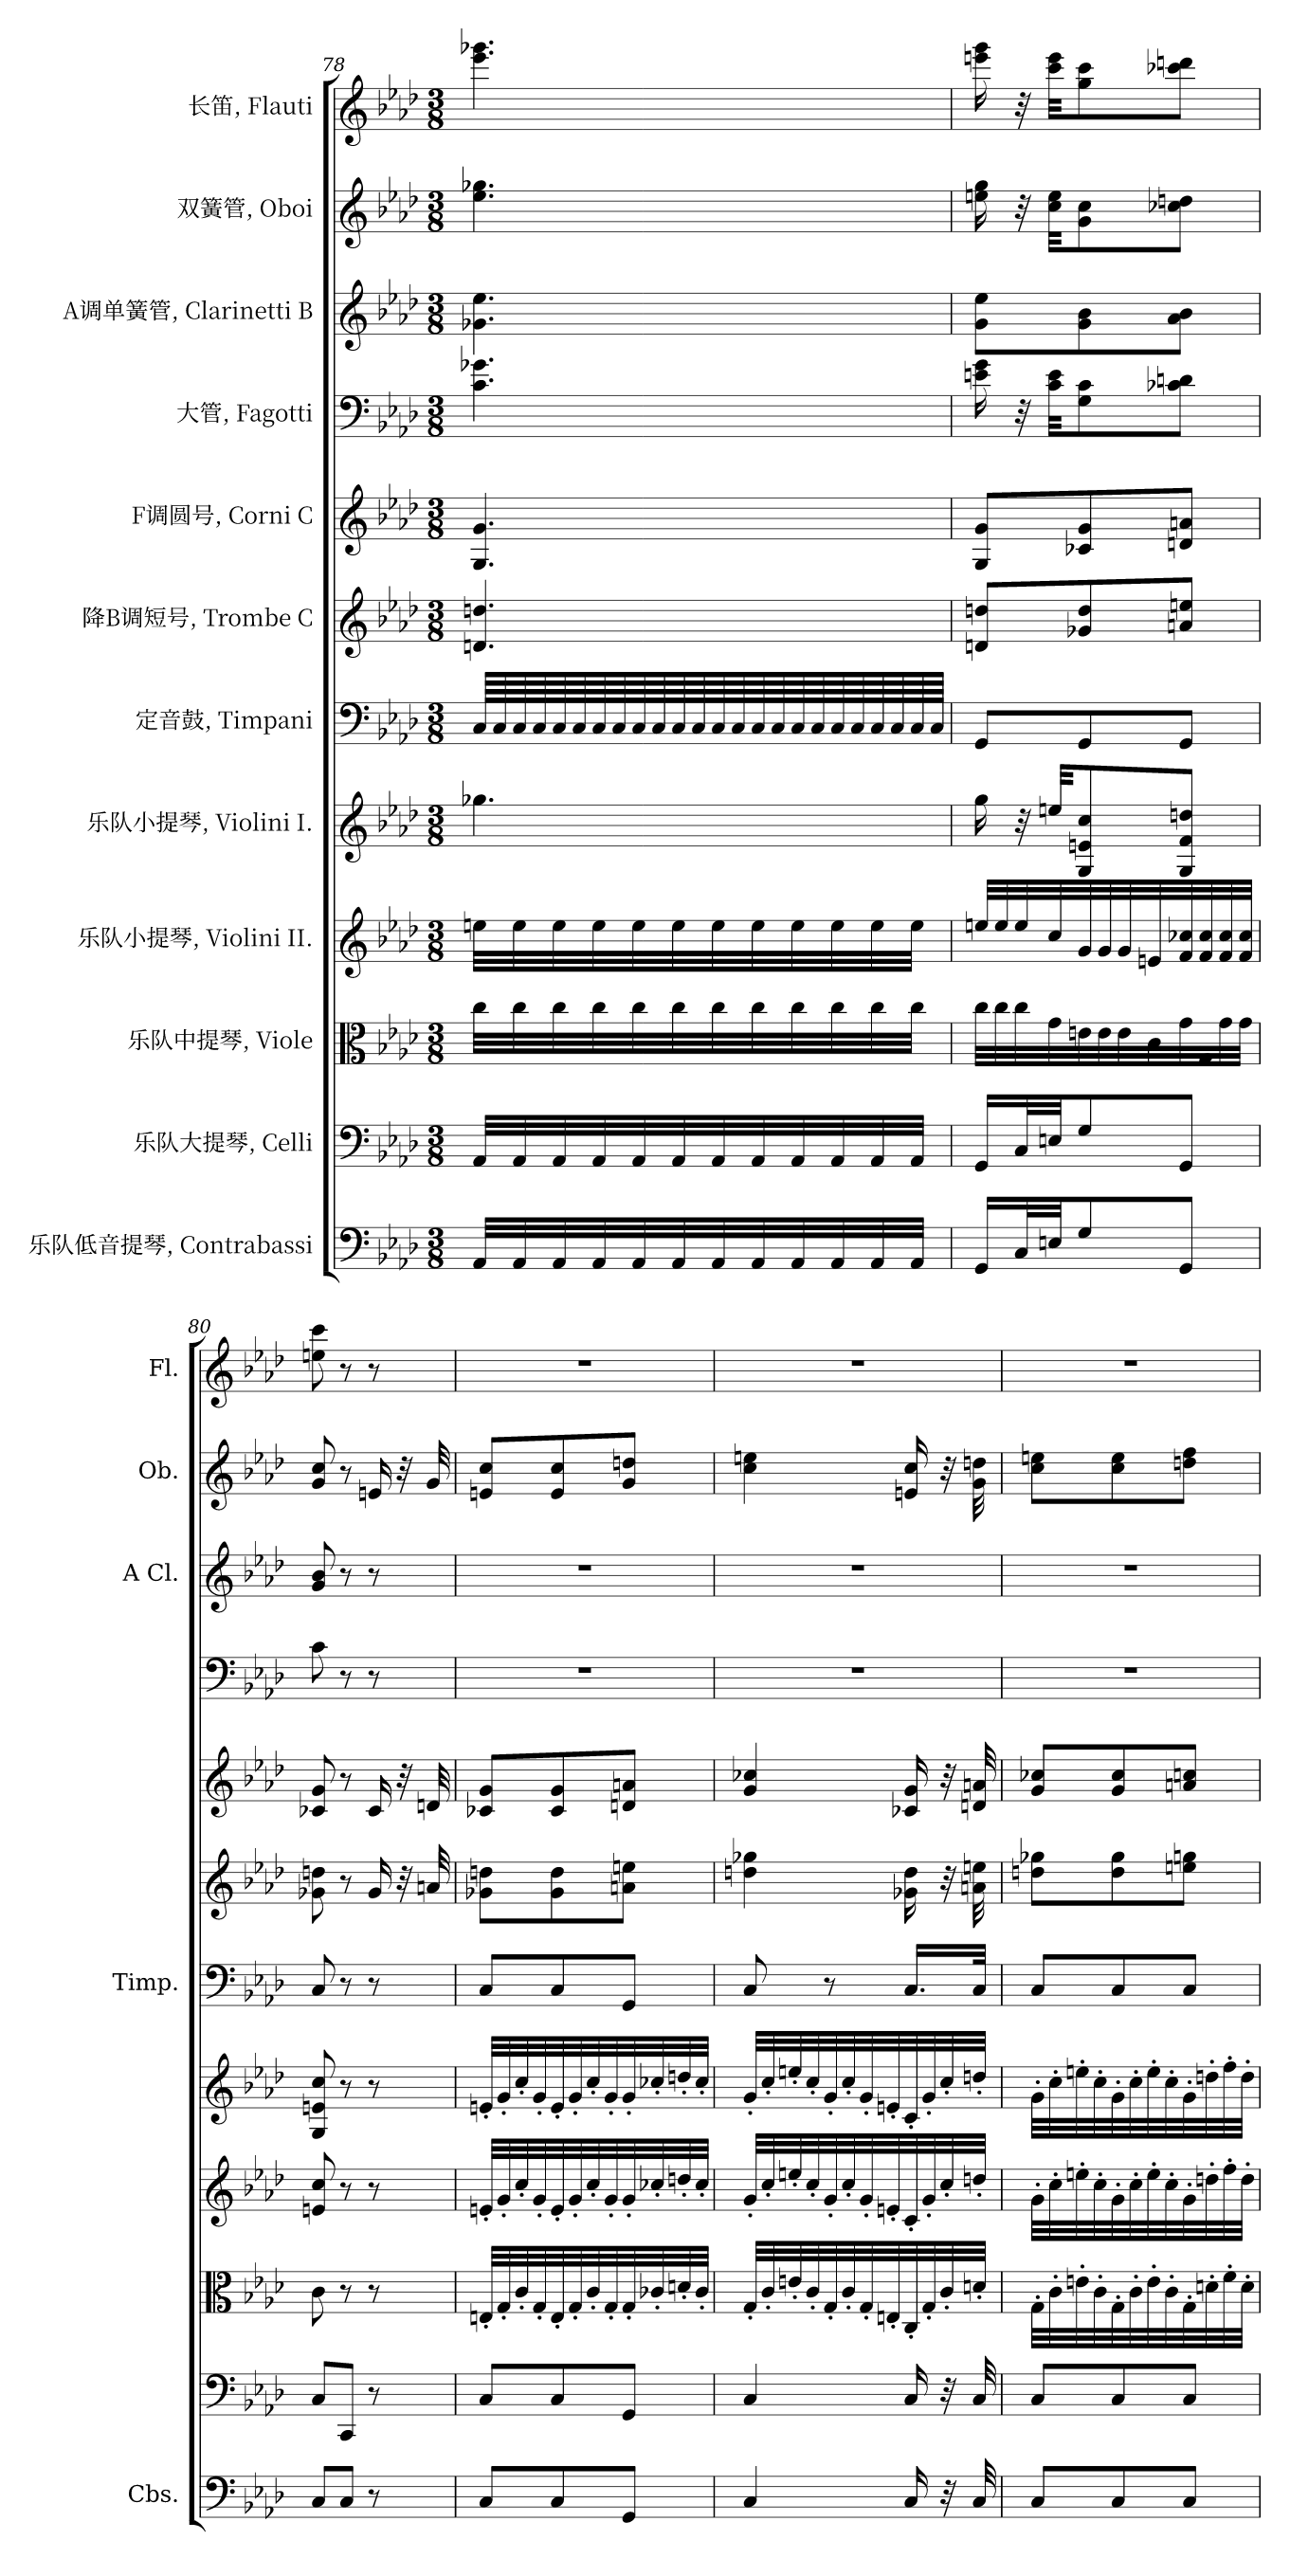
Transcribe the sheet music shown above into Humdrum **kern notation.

**kern	**kern	**kern	**kern	**kern	**kern	**kern	**kern	**kern	**kern	**kern	**kern
*part12	*part11	*part10	*part9	*part8	*part7	*part6	*part5	*part4	*part3	*part2	*part1
*staff12	*staff11	*staff10	*staff9	*staff8	*staff7	*staff6	*staff5	*staff4	*staff3	*staff2	*staff1
*I"乐队低音提琴, Contrabassi	*I"乐队大提琴, Celli	*I"乐队中提琴, Viole	*I"乐队小提琴, Violini II.	*I"乐队小提琴, Violini I.	*I"定音鼓, Timpani	*I"降B调短号, Trombe C	*I"F调圆号, Corni C	*I"大管, Fagotti	*I"A调单簧管, Clarinetti B	*I"双簧管, Oboi	*I"长笛, Flauti
*I'Cbs.	*	*	*	*	*I'Timp.	*	*	*	*I'A Cl.	*I'Ob.	*I'Fl.
!!LO:PB:g=z
*clefF4	*clefF4	*clefC3	*clefG2	*clefG2	*clefF4	*clefG2	*clefG2	*clefF4	*clefG2	*clefG2	*clefG2
*ITrd7c12	*	*	*	*	*	*ITrd1c2	*ITrd4c7	*	*ITrd2c3	*	*
*k[b-e-a-d-]	*k[b-e-a-d-]	*k[b-e-a-d-]	*k[b-e-a-d-]	*k[b-e-a-d-]	*k[b-e-a-d-]	*k[b-e-a-d-g-c-]	*k[b-e-a-d-g-]	*k[b-e-a-d-]	*k[b-]	*k[b-e-a-d-]	*k[b-e-a-d-]
*M3/8	*M3/8	*M3/8	*M3/8	*M3/8	*M3/8	*M3/8	*M3/8	*M3/8	*M3/8	*M3/8	*M3/8
=78	=78	=78	=78	=78	=78	=78	=78	=78	=78	=78	=78
32AAA-/LLL	32AA-/LLL	32cc\LLL	32een\LLL	4.gg-X\	64C/LLLL	4.cn/ 4.ccn/	4.C/ 4.c/	4.c\ 4.g-X\	4.e-X\ 4.cc\	4.ee-\ 4.gg-X\	4.eee-\ 4.ggg-X\
.	.	.	.	.	64C/	.	.	.	.	.	.
32AAA-/	32AA-/	32cc\	32ee\	.	64C/	.	.	.	.	.	.
.	.	.	.	.	64C/	.	.	.	.	.	.
32AAA-/	32AA-/	32cc\	32ee\	.	64C/	.	.	.	.	.	.
.	.	.	.	.	64C/	.	.	.	.	.	.
32AAA-/	32AA-/	32cc\	32ee\	.	64C/	.	.	.	.	.	.
.	.	.	.	.	64C/	.	.	.	.	.	.
32AAA-/	32AA-/	32cc\	32ee\	.	64C/	.	.	.	.	.	.
.	.	.	.	.	64C/	.	.	.	.	.	.
32AAA-/	32AA-/	32cc\	32ee\	.	64C/	.	.	.	.	.	.
.	.	.	.	.	64C/	.	.	.	.	.	.
32AAA-/	32AA-/	32cc\	32ee\	.	64C/	.	.	.	.	.	.
.	.	.	.	.	64C/	.	.	.	.	.	.
32AAA-/	32AA-/	32cc\	32ee\	.	64C/	.	.	.	.	.	.
.	.	.	.	.	64C/	.	.	.	.	.	.
32AAA-/	32AA-/	32cc\	32ee\	.	64C/	.	.	.	.	.	.
.	.	.	.	.	64C/	.	.	.	.	.	.
32AAA-/	32AA-/	32cc\	32ee\	.	64C/	.	.	.	.	.	.
.	.	.	.	.	64C/	.	.	.	.	.	.
32AAA-/	32AA-/	32cc\	32ee\	.	64C/	.	.	.	.	.	.
.	.	.	.	.	64C/	.	.	.	.	.	.
32AAA-/JJJ	32AA-/JJJ	32cc\JJJ	32ee\JJJ	.	64C/	.	.	.	.	.	.
.	.	.	.	.	64C/JJJJ	.	.	.	.	.	.
=79	=79	=79	=79	=79	=79	=79	=79	=79	=79	=79	=79
16GGG/LL	16GG/LL	32cc\LLL	32een/LLL	16gg\	8GG/L	8cn/ 8ccn/L	8C/ 8c/L	16en\ 16g\	8e\ 8cc\L	16een\ 16gg\	16eeen\ 16ggg\
.	.	32cc\	32ee/	.	.	.	.	.	.	.	.
32CC/L	32C/L	32cc\	32ee/	32r	.	.	.	32r	.	32r	32r
32EEn/JJ	32En/JJ	32g\	32cc/	32een/KKL	.	.	.	32c\ 32e\KKL	.	32cc\ 32ee\KKL	32ccc\ 32eee\KKL
8GG/	8G/	32en\	32g/	8G/ 8en/ 8cc/	8GG/	8f-X/ 8cc/	8F-X/ 8c/	8G\ 8c\	8e\ 8g\	8g\ 8cc\	8gg\ 8ccc\
.	.	32e\	32g/	.	.	.	.	.	.	.	.
.	.	32e\	32g/	.	.	.	.	.	.	.	.
.	.	32c\	32en/	.	.	.	.	.	.	.	.
8GGG/J	8GG/J	32g\	32f/ 32cc-X/	8G/ 8f/ 8ddn/J	8GG/J	8gn/ 8ddn/J	8Gn/ 8dn/J	8c-X\ 8dn\J	8f\ 8g\J	8cc-X\ 8ddn\J	8ccc-X\ 8dddn\J
.	.	32G\	32f/ 32cc-/	.	.	.	.	.	.	.	.
.	.	32g\	32f/ 32cc-/	.	.	.	.	.	.	.	.
.	.	32g\JJJ	32f/ 32cc-/JJJ	.	.	.	.	.	.	.	.
!!LO:PB:g=z
=80	=80	=80	=80	=80	=80	=80	=80	=80	=80	=80	=80
8CC/L	8C/L	8c\	8en/ 8cc/	8G/ 8en/ 8cc/	8C/	8f-X\ 8ccn\	8F-X/ 8c/	8c\	8e/ 8g/	8g/ 8cc/	8een\ 8ccc\
8CC/J	8CC/J	8r	8r	8r	8r	8r	8r	8r	8r	8r	8r
8r	8r	8r	8r	8r	8r	16f-/	16F-/	8r	8r	16en/	8r
.	.	.	.	.	.	32r	32r	.	.	32r	.
.	.	.	.	.	.	32gn/	32Gn/	.	.	32g/	.
=81	=81	=81	=81	=81	=81	=81	=81	=81	=81	=81	=81
8CC/L	8C/L	32En'/LLL	32en'/LLL	32en'/LLL	8C/L	8f-X\ 8ccn\L	8F-X/ 8c/L	4.r	4.r	8en/ 8cc/L	4.r
.	.	32G'/	32g'/	32g'/	.	.	.	.	.	.	.
.	.	32c'/	32cc'/	32cc'/	.	.	.	.	.	.	.
.	.	32G'/	32g'/	32g'/	.	.	.	.	.	.	.
8CC/	8C/	32E'/	32e'/	32e'/	8C/	8f-\ 8cc\	8F-/ 8c/	.	.	8e/ 8cc/	.
.	.	32G'/	32g'/	32g'/	.	.	.	.	.	.	.
.	.	32c'/	32cc'/	32cc'/	.	.	.	.	.	.	.
.	.	32G'/	32g'/	32g'/	.	.	.	.	.	.	.
8GGG/J	8GG/J	32G'/	32g'/	32g'/	8GG/J	8gn\ 8ddn\J	8Gn/ 8dn/J	.	.	8g/ 8ddn/J	.
.	.	32c-X'/	32cc-X'/	32cc-X'/	.	.	.	.	.	.	.
.	.	32dn'/	32ddn'/	32ddn'/	.	.	.	.	.	.	.
.	.	32c-'/JJJ	32cc-'/JJJ	32cc-'/JJJ	.	.	.	.	.	.	.
=82	=82	=82	=82	=82	=82	=82	=82	=82	=82	=82	=82
4CC/	4C/	32G'/LLL	32g'/LLL	32g'/LLL	8C/	4ccn\ 4ff-X\	4c/ 4f-X/	4.r	4.r	4cc\ 4een\	4.r
.	.	32c'/	32cc'/	32cc'/	.	.	.	.	.	.	.
.	.	32en'/	32een'/	32een'/	.	.	.	.	.	.	.
.	.	32c'/	32cc'/	32cc'/	.	.	.	.	.	.	.
.	.	32G'/	32g'/	32g'/	8r	.	.	.	.	.	.
.	.	32c'/	32cc'/	32cc'/	.	.	.	.	.	.	.
.	.	32G'/	32g'/	32g'/	.	.	.	.	.	.	.
.	.	32En'/	32en'/	32en'/	.	.	.	.	.	.	.
16CC/	16C/	32C'/	32c'/	32c'/	16.C/LL	16f-X\ 16cc\	16F-X/ 16c/	.	.	16en/ 16cc/	.
.	.	32G'/	32g'/	32g'/	.	.	.	.	.	.	.
32r	32r	32c'/	32cc'/	32cc'/	.	32r	32r	.	.	32r	.
32CC/	32C/	32dn'/JJJ	32ddn'/JJJ	32ddn'/JJJ	32C/JJk	32gn\ 32ddn\	32Gn/ 32dn/	.	.	32g\ 32ddn\	.
!!LO:PB:g=z
=83	=83	=83	=83	=83	=83	=83	=83	=83	=83	=83	=83
8CC/L	8C/L	32G'\LLL	32g'\LLL	32g'\LLL	8C/L	8ccn\ 8ff-X\L	8c/ 8f-X/L	4.r	4.r	8cc\ 8een\L	4.r
.	.	32c'\	32cc'\	32cc'\	.	.	.	.	.	.	.
.	.	32en'\	32een'\	32een'\	.	.	.	.	.	.	.
.	.	32c'\	32cc'\	32cc'\	.	.	.	.	.	.	.
8CC/	8C/	32G'\	32g'\	32g'\	8C/	8cc\ 8ff-\	8c/ 8f-/	.	.	8cc\ 8ee\	.
.	.	32c'\	32cc'\	32cc'\	.	.	.	.	.	.	.
.	.	32e'\	32ee'\	32ee'\	.	.	.	.	.	.	.
.	.	32c'\	32cc'\	32cc'\	.	.	.	.	.	.	.
8CC/J	8C/J	32G'\	32g'\	32g'\	8C/J	8ddn\ 8ffn\J	8dn/ 8fn/J	.	.	8ddn\ 8ff\J	.
.	.	32dn'\	32ddn'\	32ddn'\	.	.	.	.	.	.	.
.	.	32f'\	32ff'\	32ff'\	.	.	.	.	.	.	.
.	.	32d'\JJJ	32dd'\JJJ	32dd'\JJJ	.	.	.	.	.	.	.
=	=	=	=	=	=	=	=	=	=	=	=
*-	*-	*-	*-	*-	*-	*-	*-	*-	*-	*-	*-
